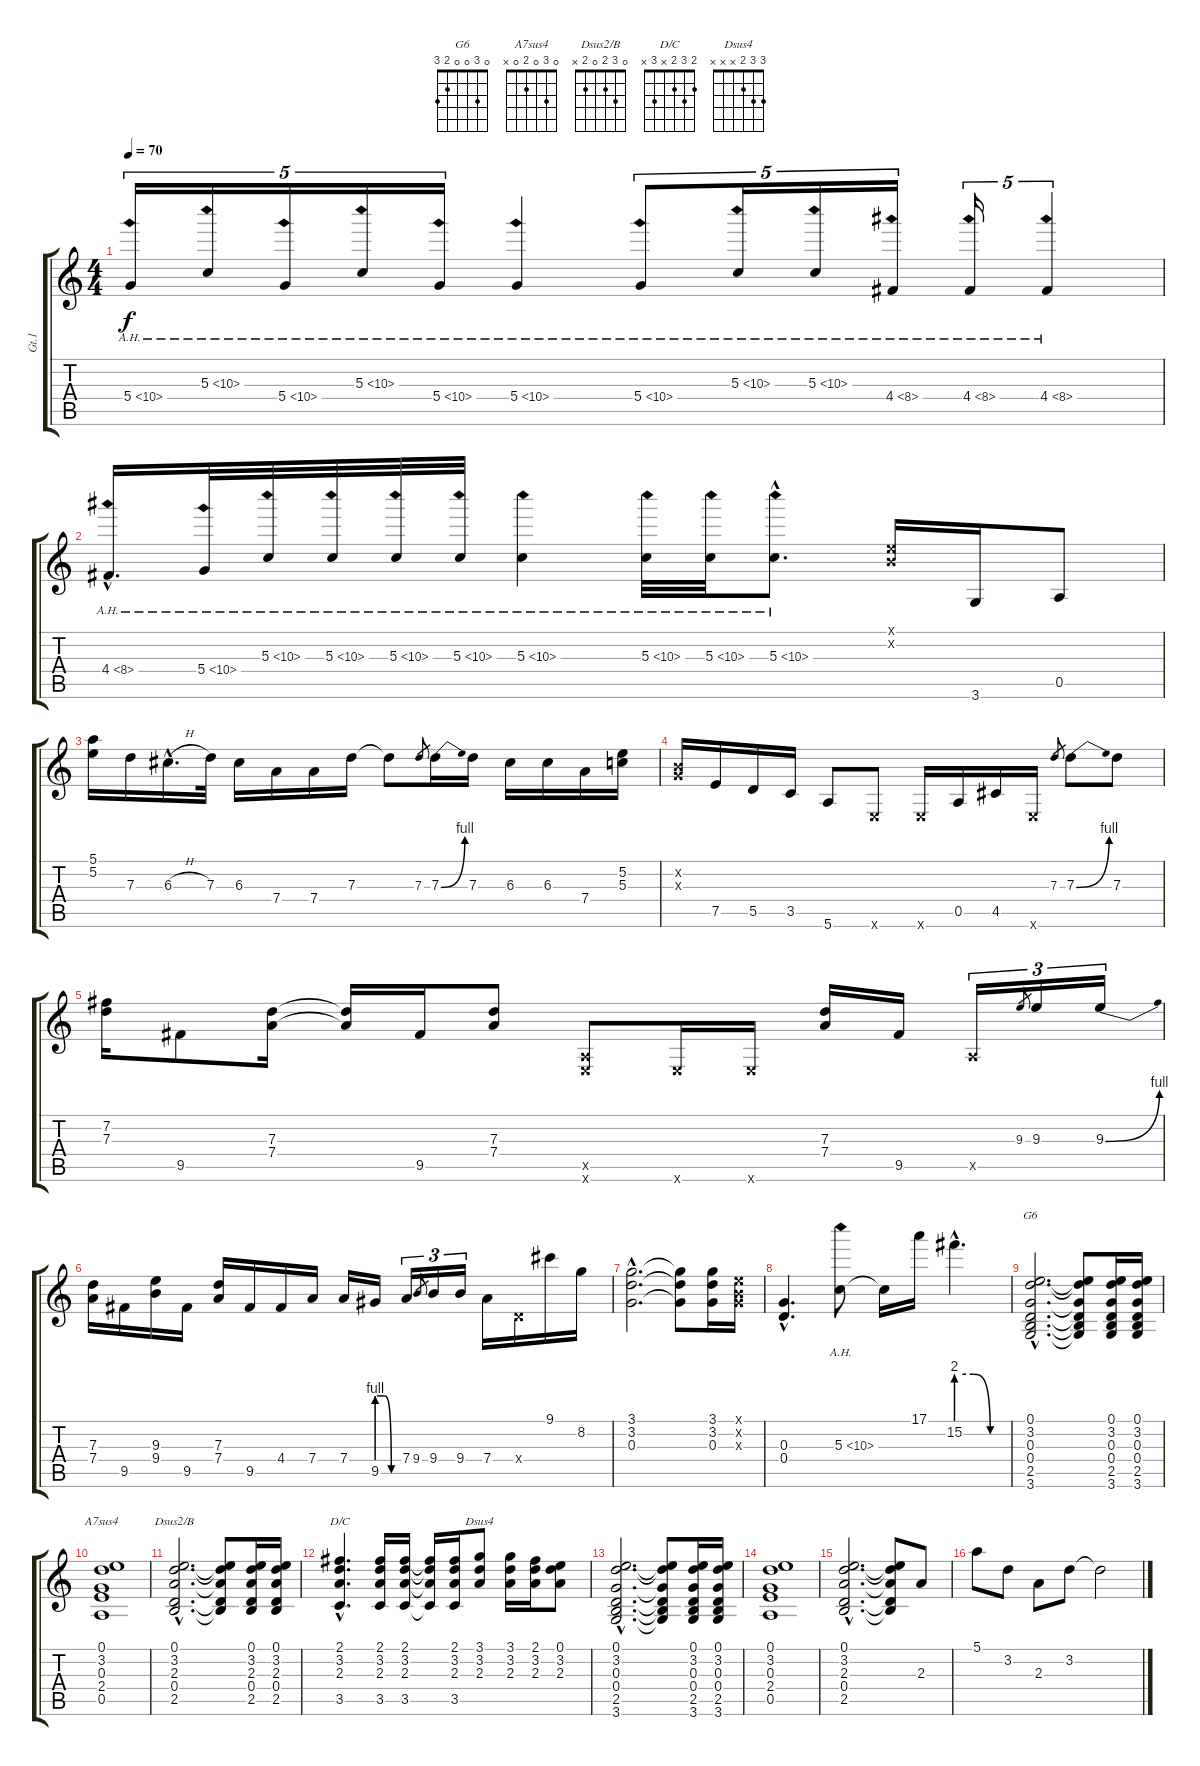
\track ("Gt.1" "Gt.1") {instrument distortionguitar}
\staff {score tabs}
\tuning (E4 B3 G3 D3 A2 E2) {hide}
\chord ("G6" 0 3 0 0 2 3)
\chord ("A7sus4" 0 3 0 2 0 x)
\chord ("Dsus2/B" 0 3 2 0 2 x)
\chord ("D/C" 2 3 2 x 3 x)
\chord ("Dsus4" 3 3 2 x x x)
\ts (4 4)
\tempo 70
\clef g2
\ks c
5.4{ah 5}.16{tu (5 4) dy f volume 16} 5.3{ah 5}.16{tu (5 4)} 5.4{ah 5}.16{tu (5 4)} 5.3{ah 5}.16{tu (5 4)} 5.4{ah 5}.16{tu (5 4)} 5.4{ah 5}.4 5.4{ah 5}.8{tu (5 4)} 5.3{ah 5}.16{tu (5 4)} 5.3{ah 5}.16{tu (5 4)} 4.4{ah 4}.16{tu (5 4)} 4.4{ah 4}.16{tu (5 4)} 4.4{ah 4}.4{tu (5 4)} |
4.4{ah 4 hac}.16{d} 5.4{ah 5}.32 5.3{ah 5}.32 5.3{ah 5}.32 5.3{ah 5}.32 5.3{ah 5}.32 5.3{ah 5}.4 5.3{ah 5}.32 5.3{ah 5}.32 5.3{ah 5 hac}.8{d} (0.1{x} 0.2{x}).16 3.6.16 0.5.8 |
(5.1 5.2).16 7.3.16 6.3{h hac}.16{d} 7.3.32 6.3.16 7.4.16 7.4.16 7.3.16 7.3{t}.8 7.3.8{gr} 7.3{be (bend 0 0 60 4)}.16 7.3.16 6.3.16 6.3.16 7.4.16 (5.2 5.3).16 |
(0.2{x} 0.3{x}).16 7.5.16 5.5.16 3.5.16 5.6.8 0.6{x}.8 0.6{x}.16 0.5.16 4.5.16 0.6{x}.16 7.3.8{gr} 7.3{be (bend 0 0 60 4)}.8 7.3.8 |
(7.2 7.3).16 9.5.8 (7.3 7.4).16 (7.3{t} 7.4{t}).16 9.5.16 (7.3 7.4).8 (0.5{x} 0.6{x}).8 0.6{x}.16 0.6{x}.16 (7.3 7.4).16 9.5.16 0.5{x}.16{tu (3 2)} 9.3.8{gr} 9.3.16{tu (3 2)} 9.3{be (bend 0 0 60 4)}.16{tu (3 2)} |
(7.3 7.4).16 9.5.16 (9.3 9.4).16 9.5.16 (7.3 7.4).16 9.5.16 4.4.16 7.4.16 7.4.16 9.5{be (custom 0 4 20 4 40 0 60 0)}.16 7.4.16{tu (3 2)} 9.4.8{gr} 9.4.16{tu (3 2)} 9.4.16{tu (3 2)} 7.4.16 0.4{x}.16 9.1.16 8.2.16 |
(3.1{hac} 3.2{hac} 0.3{hac}).2{d} (3.1{t} 3.2{t} 0.3{t}).8 (3.1 3.2 0.3).16 (0.1{x} 0.2{x} 0.3{x}).16 |
(0.3{hac} 0.4{hac}).4{d} 5.3{ah 5}.8 5.3{t}.16 17.1.16 15.2{be (custom 0 8 20 8 40 0 60 0) hac}.4{d} |
(0.1{hac} 3.2{hac} 0.3{hac} 0.4{hac} 2.5{hac} 3.6{hac}).2{d ch "G6" volume 8} (0.1{t} 3.2{t} 0.3{t} 0.4{t} 2.5{t} 3.6{t}).8 (0.1 3.2 0.3 0.4 2.5 3.6).16 (0.1 3.2 0.3 0.4 2.5 3.6).16 |
(0.1 3.2 0.3 2.4 0.5).1{ch "A7sus4"} |
(0.1{hac} 3.2{hac} 2.3{hac} 0.4{hac} 2.5{hac}).2{d ch "Dsus2/B"} (0.1{t} 3.2{t} 2.3{t} 0.4{t} 2.5{t}).8 (0.1 3.2 2.3 0.4 2.5).16 (0.1 3.2 2.3 0.4 2.5).16 |
(2.1{hac} 3.2{hac} 2.3{hac} 3.5{hac}).4{d ch "D/C"} (2.1 3.2 2.3 3.5).16 (2.1 3.2 2.3 3.5).16 (2.1{t} 3.2{t} 2.3{t} 3.5{t}).16 (2.1 3.2 2.3 3.5).16 (3.1 3.2 2.3).8{ch "Dsus4"} (3.1 3.2 2.3).16 (2.1 3.2 2.3).16 (0.1 3.2 2.3).8 |
(0.1{hac} 3.2{hac} 0.3{hac} 0.4{hac} 2.5{hac} 3.6{hac}).2{d} (0.1{t} 3.2{t} 0.3{t} 0.4{t} 2.5{t} 3.6{t}).8 (0.1 3.2 0.3 0.4 2.5 3.6).16 (0.1 3.2 0.3 0.4 2.5 3.6).16 |
(0.1 3.2 0.3 2.4 0.5).1 |
(0.1{hac} 3.2{hac} 2.3{hac} 0.4{hac} 2.5{hac}).2{d} (0.1{t} 3.2{t} 2.3{t} 0.4{t} 2.5{t}).8 2.3.8 |
5.1.8 3.2.8 2.3.8 3.2.8 3.2{t}.2
